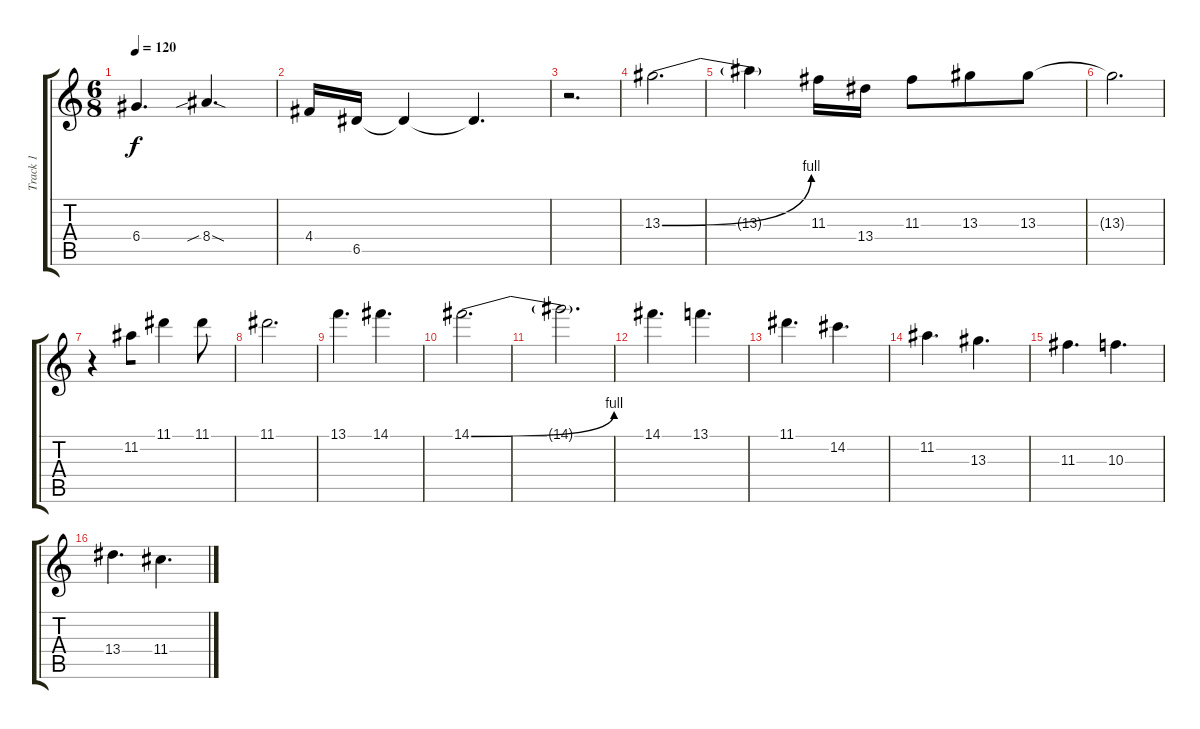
\track ("Track 1" "Track 1") {instrument distortionguitar}
\staff {score tabs}
\tuning (E4 B3 G3 D3 A2 E2) {hide}
\ts (6 8)
\tempo 120
\clef g2
\ks c
6.4{t}.4{d dy f} 8.4{sib sod}.4{d} |
4.4.16 6.5.16 6.5{t}.4 6.5{t}.4{d} |
r.2{d} |
13.3{be (bend 0 0 60 4)}.2{d} |
13.3{t}.4{beam merge} 11.3.16 13.4.16 11.3.8 13.3.8 13.3.8 |
13.3{t}.2{d} |
r.4 11.2.8{beam merge} 11.1.4 11.1.8 |
11.1.2{d} |
13.1.4{d beam merge} 14.1.4{d} |
14.1{be (bend 0 0 60 4)}.2{d} |
14.1{t}.2{d} |
14.1.4{d} 13.1.4{d} |
11.1.4{d} 14.2.4{d} |
11.2.4{d} 13.3.4{d} |
11.3.4{d} 10.3.4{d} |
13.4.4{d} 11.4.4{d}
